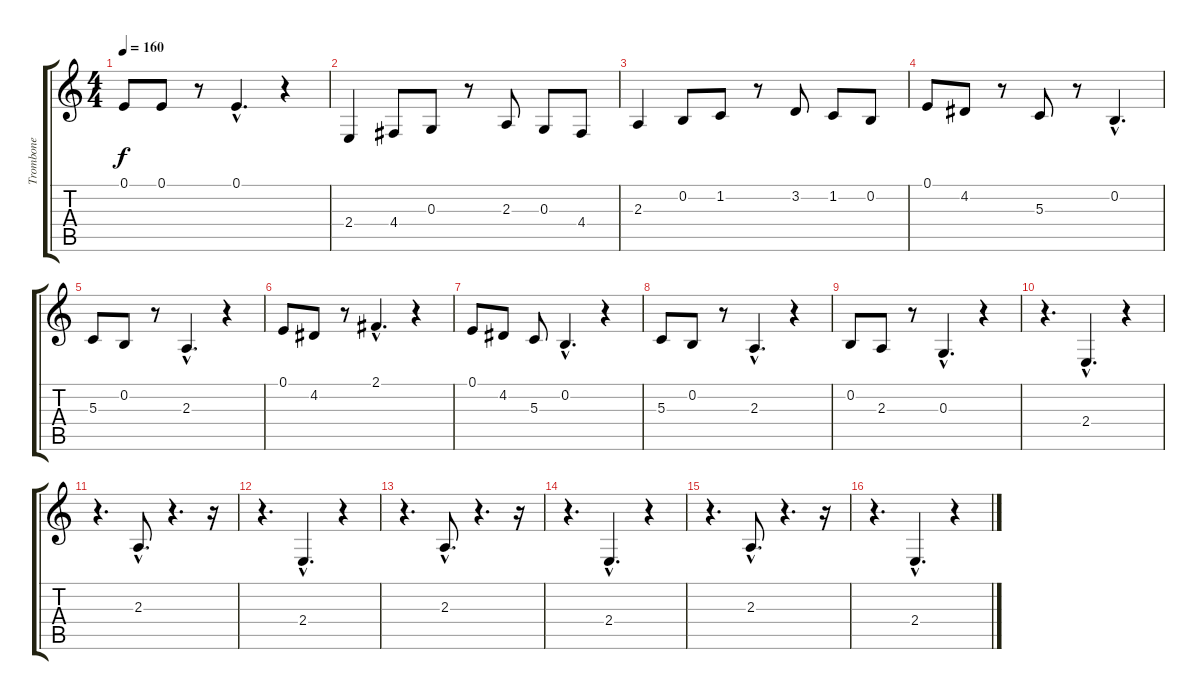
\track ("Trombone" "Trombone") {instrument trombone}
\staff {score tabs}
\tuning (E4 B3 G3 D3 A2 E2) {hide}
\ts (4 4)
\tempo 160
\clef g2
\ks c
0.1.8{dy f} 0.1.8 r.8 0.1{hac}.4{d} r.4 |
2.4.4{volume 16 balance 8} 4.4.8 0.3.8 r.8 2.3.8 0.3.8 4.4.8 |
2.3.4 0.2.8 1.2.8 r.8 3.2.8 1.2.8 0.2.8 |
0.1.8 4.2.8 r.8 5.3.8 r.8 0.2{hac}.4{d} |
5.3.8 0.2.8 r.8 2.3{hac}.4{d} r.4 |
0.1.8 4.2.8 r.8 2.1{hac}.4{d} r.4 |
0.1.8 4.2.8 5.3.8 0.2{hac}.4{d} r.4 |
5.3.8 0.2.8 r.8 2.3{hac}.4{d} r.4 |
0.2.8 2.3.8 r.8 0.3{hac}.4{d} r.4 |
r.4{d} 2.4{hac}.4{d} r.4 |
r.4{d} 2.3{hac}.8{d} r.4{d} r.16 |
r.4{d} 2.4{hac}.4{d} r.4 |
r.4{d} 2.3{hac}.8{d} r.4{d} r.16 |
r.4{d} 2.4{hac}.4{d} r.4 |
r.4{d} 2.3{hac}.8{d} r.4{d} r.16 |
r.4{d} 2.4{hac}.4{d} r.4
